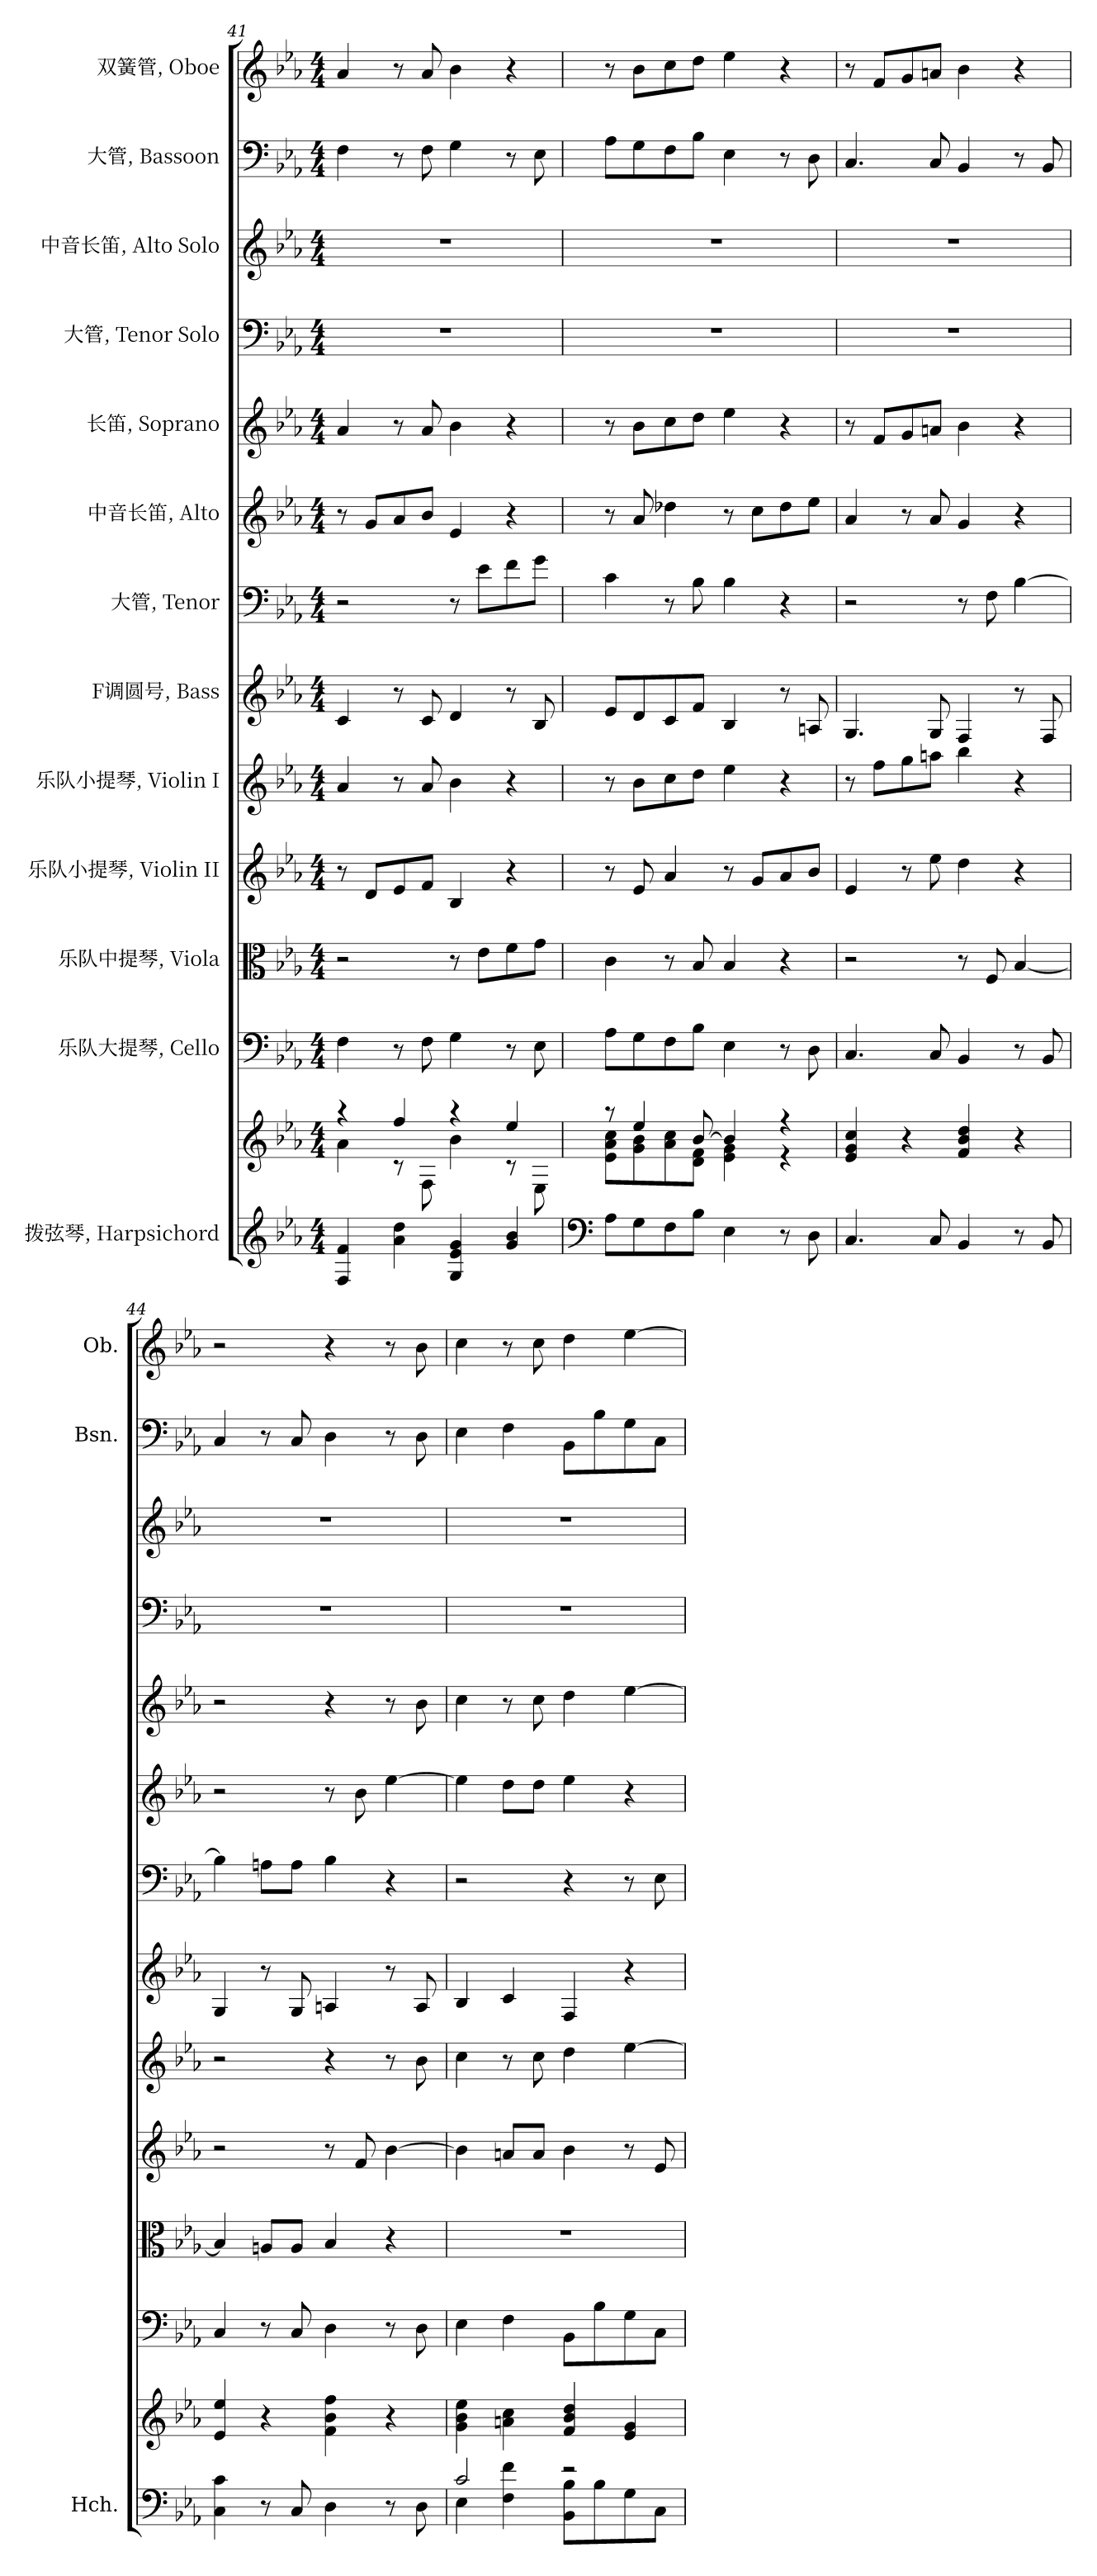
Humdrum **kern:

**kern	**kern	**kern	**kern	**kern	**kern	**kern	**kern	**kern	**kern	**kern	**kern	**kern	**kern
*part13	*part13	*part12	*part11	*part10	*part9	*part8	*part7	*part6	*part5	*part4	*part3	*part2	*part1
*staff14	*staff13	*staff12	*staff11	*staff10	*staff9	*staff8	*staff7	*staff6	*staff5	*staff4	*staff3	*staff2	*staff1
*I"拨弦琴, Harpsichord	*	*I"乐队大提琴, Cello	*I"乐队中提琴, Viola	*I"乐队小提琴, Violin II	*I"乐队小提琴, Violin I	*I"F调圆号, Bass	*I"大管, Tenor	*I"中音长笛, Alto	*I"长笛, Soprano	*I"大管, Tenor Solo	*I"中音长笛, Alto Solo	*I"大管, Bassoon	*I"双簧管, Oboe
*I'Hch.	*	*	*	*	*	*	*	*	*	*	*	*I'Bsn.	*I'Ob.
!!LO:PB:g=z
*clefG2	*clefG2	*clefF4	*clefC3	*clefG2	*clefG2	*clefG2	*clefF4	*clefG2	*clefG2	*clefF4	*clefG2	*clefF4	*clefG2
*	*	*	*	*	*	*ITrd4c7	*	*ITrd3c5	*	*	*ITrd3c5	*	*
*k[b-e-a-]	*k[b-e-a-]	*k[b-e-a-]	*k[b-e-a-]	*k[b-e-a-]	*k[b-e-a-]	*k[b-e-a-d-]	*k[b-e-a-]	*k[b-e-]	*k[b-e-a-]	*k[b-e-a-]	*k[b-e-]	*k[b-e-a-]	*k[b-e-a-]
*M4/4	*M4/4	*M4/4	*M4/4	*M4/4	*M4/4	*M4/4	*M4/4	*M4/4	*M4/4	*M4/4	*M4/4	*M4/4	*M4/4
=41	=41	=41	=41	=41	=41	=41	=41	=41	=41	=41	=41	=41	=41
*	*^	*	*	*	*	*	*	*	*	*	*	*	*
4F/ 4f/	4r	4a-\	4F\	2r	8r	4a-/	4F/	2r	8r	4a-/	1r	1r	4F\	4a-/
.	.	.	.	.	8d/L	.	.	.	8d/L	.	.	.	.	.
4a-\ 4dd\	4ff/	8r	8r	.	8e-/	8r	8r	.	8e-/	8r	.	.	8r	8r
.	.	8F\	8F\	.	8f/J	8a-/	8F/	.	8f/J	8a-/	.	.	8F\	8a-/
4G/ 4e-/ 4g/	4r	4b-\	4G\	8r	4B-/	4b-\	4G/	8r	4B-/	4b-\	.	.	4G\	4b-\
.	.	.	.	8e-\L	.	.	.	8e-\L	.	.	.	.	.	.
4g/ 4b-/	4ee-/	8r	8r	8f\	4r	4r	8r	8f\	4r	4r	.	.	8r	4r
.	.	8E-\	8E-\	8g\J	.	.	8E-/	8g\J	.	.	.	.	8E-\	.
=42	=42	=42	=42	=42	=42	=42	=42	=42	=42	=42	=42	=42	=42	=42
*clefF4	*	*	*	*	*	*	*	*	*	*	*	*	*	*
8A-\L	8r	8e-\ 8a-\ 8cc\L	8A-\L	4c\	8r	8r	8A-/L	4c\	8r	8r	1r	1r	8A-\L	8r
8G\	4ee-/	8g\ 8b-\	8G\	.	8e-/	8b-\L	8G/	.	8e-/	8b-\L	.	.	8G\	8b-\L
8F\	.	8a-\ 8cc\	8F\	8r	4a-/	8cc\	8F/	8r	4a-X\	8cc\	.	.	8F\	8cc\
8B-\J	[8b-/	8d\ 8f\J	8B-\J	8B-/	.	8dd\J	8B-/J	8B-\	.	8dd\J	.	.	8B-\J	8dd\J
4E-\	4b-/]	4e-\ 4g\	4E-\	4B-/	8r	4ee-\	4E-/	4B-\	8r	4ee-\	.	.	4E-\	4ee-\
.	.	.	.	.	8g/L	.	.	.	8g\L	.	.	.	.	.
8r	4r	4r	8r	4r	8a-/	4r	8r	4r	8a-\	4r	.	.	8r	4r
8D\	.	.	8D\	.	8b-/J	.	8Dn/	.	8b-\J	.	.	.	8D\	.
*	*v	*v	*	*	*	*	*	*	*	*	*	*	*	*
=43	=43	=43	=43	=43	=43	=43	=43	=43	=43	=43	=43	=43	=43
4.C/	4e-/ 4g/ 4cc/	4.C/	2r	4e-/	8r	4.C/	2r	4e-/	8r	1r	1r	4.C/	8r
.	.	.	.	.	8ff\L	.	.	.	8f/L	.	.	.	8f/L
.	4r	.	.	8r	8gg\	.	.	8r	8g/	.	.	.	8g/
8C/	.	8C/	.	8ee-\	8aan\J	8C/	.	8e-/	8an/J	.	.	8C/	8an/J
4BB-/	4f/ 4b-/ 4dd/	4BB-/	8r	4dd\	4bb-\	4BB-/	8r	4d/	4b-\	.	.	4BB-/	4b-\
.	.	.	8F/	.	.	.	8F\	.	.	.	.	.	.
8r	4r	8r	[4B-/	4r	4r	8r	[4B-\	4r	4r	.	.	8r	4r
8BB-/	.	8BB-/	.	.	.	8BB-/	.	.	.	.	.	8BB-/	.
!!LO:PB:g=z
=44	=44	=44	=44	=44	=44	=44	=44	=44	=44	=44	=44	=44	=44
4C\ 4c\	4e-/ 4ee-/	4C/	4B-/]	2r	2r	4C/	4B-\]	2r	2r	1r	1r	4C/	2r
8r	4r	8r	8An/L	.	.	8r	8An\L	.	.	.	.	8r	.
8C/	.	8C/	8A/J	.	.	8C/	8A\J	.	.	.	.	8C/	.
4D\	4f\ 4b-\ 4ff\	4D\	4B-/	8r	4r	4Dn/	4B-\	8r	4r	.	.	4D\	4r
.	.	.	.	8f/	.	.	.	8f\	.	.	.	.	.
8r	4r	8r	4r	[4b-\	8r	8r	4r	[4b-\	8r	.	.	8r	8r
8D\	.	8D\	.	.	8b-\	8D/	.	.	8b-\	.	.	8D\	8b-\
=45	=45	=45	=45	=45	=45	=45	=45	=45	=45	=45	=45	=45	=45
*^	*	*	*	*	*	*	*	*	*	*	*	*	*
2c/	4E-\	4g\ 4b-\ 4ee-\	4E-\	1r	4b-\]	4cc\	4E-/	2r	4b-\]	4cc\	1r	1r	4E-\	4cc\
.	4F\ 4f\	4an\ 4cc\	4F\	.	8an/L	8r	4F/	.	8a\L	8r	.	.	4F\	8r
.	.	.	.	.	8a/J	8cc\	.	.	8a\J	8cc\	.	.	.	8cc\
2r	8BB-\ 8B-\L	4f/ 4b-/ 4dd/	8BB-\L	.	4b-\	4dd\	4BB-/	4r	4b-\	4dd\	.	.	8BB-\L	4dd\
.	8B-\	.	8B-\	.	.	.	.	.	.	.	.	.	8B-\	.
.	8G\	4e-/ 4g/	8G\	.	8r	[4ee-\	4r	8r	4r	[4ee-\	.	.	8G\	[4ee-\
.	8C\J	.	8C\J	.	8e-/	.	.	8E-\	.	.	.	.	8C\J	.
*v	*v	*	*	*	*	*	*	*	*	*	*	*	*	*
=	=	=	=	=	=	=	=	=	=	=	=	=	=
*-	*-	*-	*-	*-	*-	*-	*-	*-	*-	*-	*-	*-	*-
